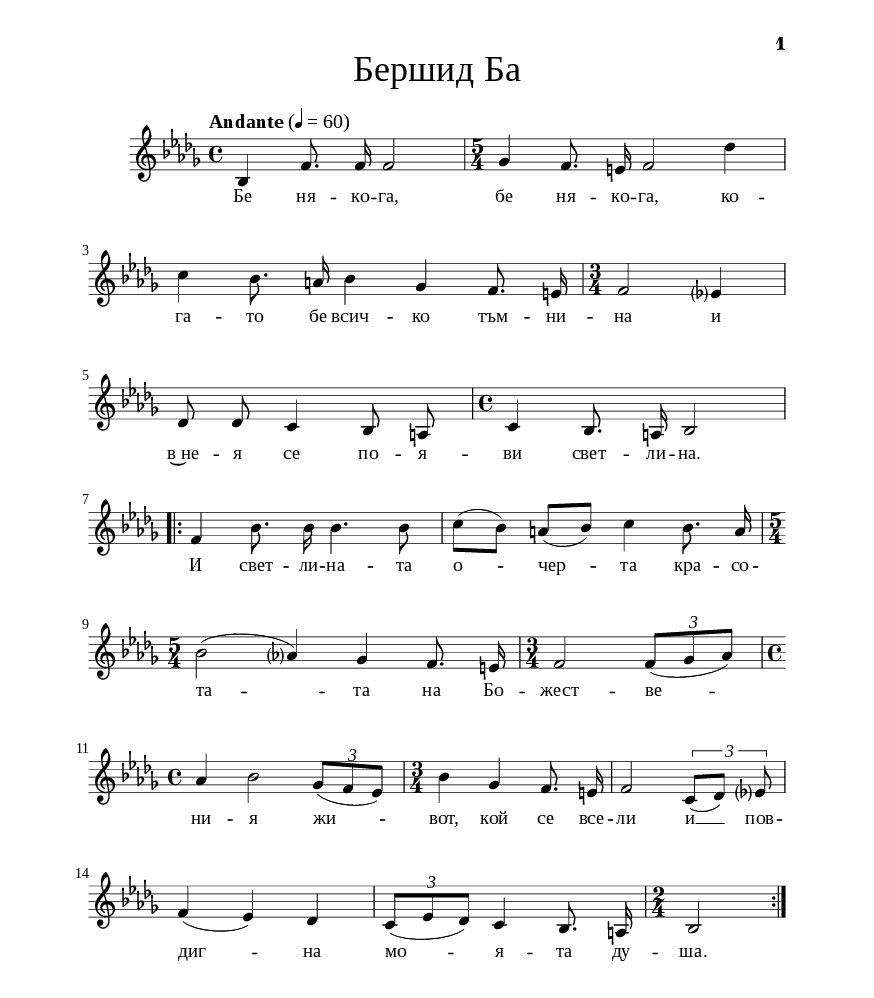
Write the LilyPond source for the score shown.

\version "2.24.4"

% include paper part and global functions
\include "include/globals.ily"

\bookpart {
  \label #'ref098
  \tocItem \markup "Бершид Ба"
  \include "include/bookpart-paper.ily"
  \score {
    \include "include/score-layout.ily"


    \new Voice \absolute  {
      \clef treble
      \key bes \minor
      \time 4/4
      \tempoFunc "Andante" 4 "60"

      \autoBeamOff

      bes4 f'8. f'16 f'2 | \time 5/4  ges'4 f'8. e'16 f'2 des''4 \break |

      c''4 bes'8. a'16 bes'4 ges' f'8. e'16 | \time 3/4  f'2 ees'?4 \break |

      des'8 des' c'4 bes8 a | \time 4/4  c'4 bes8. a16 bes2 \break |

      \bar ".|:-|"
      f'4 bes'8. bes'16 bes'4. bes'8 | \autoBeamOn c''8  ( bes')  a' ( bes' ) c''4 \autoBeamOff bes'8. a'16 \break |

      \time 5/4  | bes'2 ( as'?4 )  ges' f'8. e'16 | \time 3/4  f'2 \times 2/3  {  f'8 [ ( ges' as'8 ) ] } \break |

      \time 4/4  as'4 bes'2  \times 2/3  {  ges'8 ( [ f' es'8 ] ) } | \time 3/4  bes'4 ges'4 f'8. e'16

      f'2 \times 2/3 { c'8 [ ( des' ) ] es'?8  } | \break

      f'4 ( es' ) des' | \times 2/3  { c'8 [ ( es' des'8 ) ] } c'4 bes8. a16  | \time 2/4  bes2  \break |

      \bar ":|."
    }

    \addlyrics {
      Бе ня -- ко  -- га, бе ня -- ко -- га,
      ко -- га -- то бе всич -- ко тъм -- ни -- на
      и в~не -- я се по -- я -- ви свет -- ли -- на.
      И свет -- ли -- на -- та о -- чер -- та кра -- со -- та -- та
      на Бо -- жест -- ве -- ни -- я жи -- вот,
      кой се все -- ли
      и __ пов -- диг -- на мо -- я -- та ду -- ша.
    }

    \header {
      title = \titleFunc #'ref_desc_5 "Бершид Ба" "Beršid ba"
    }

    \midi{}

  } % score

} % bookpart
